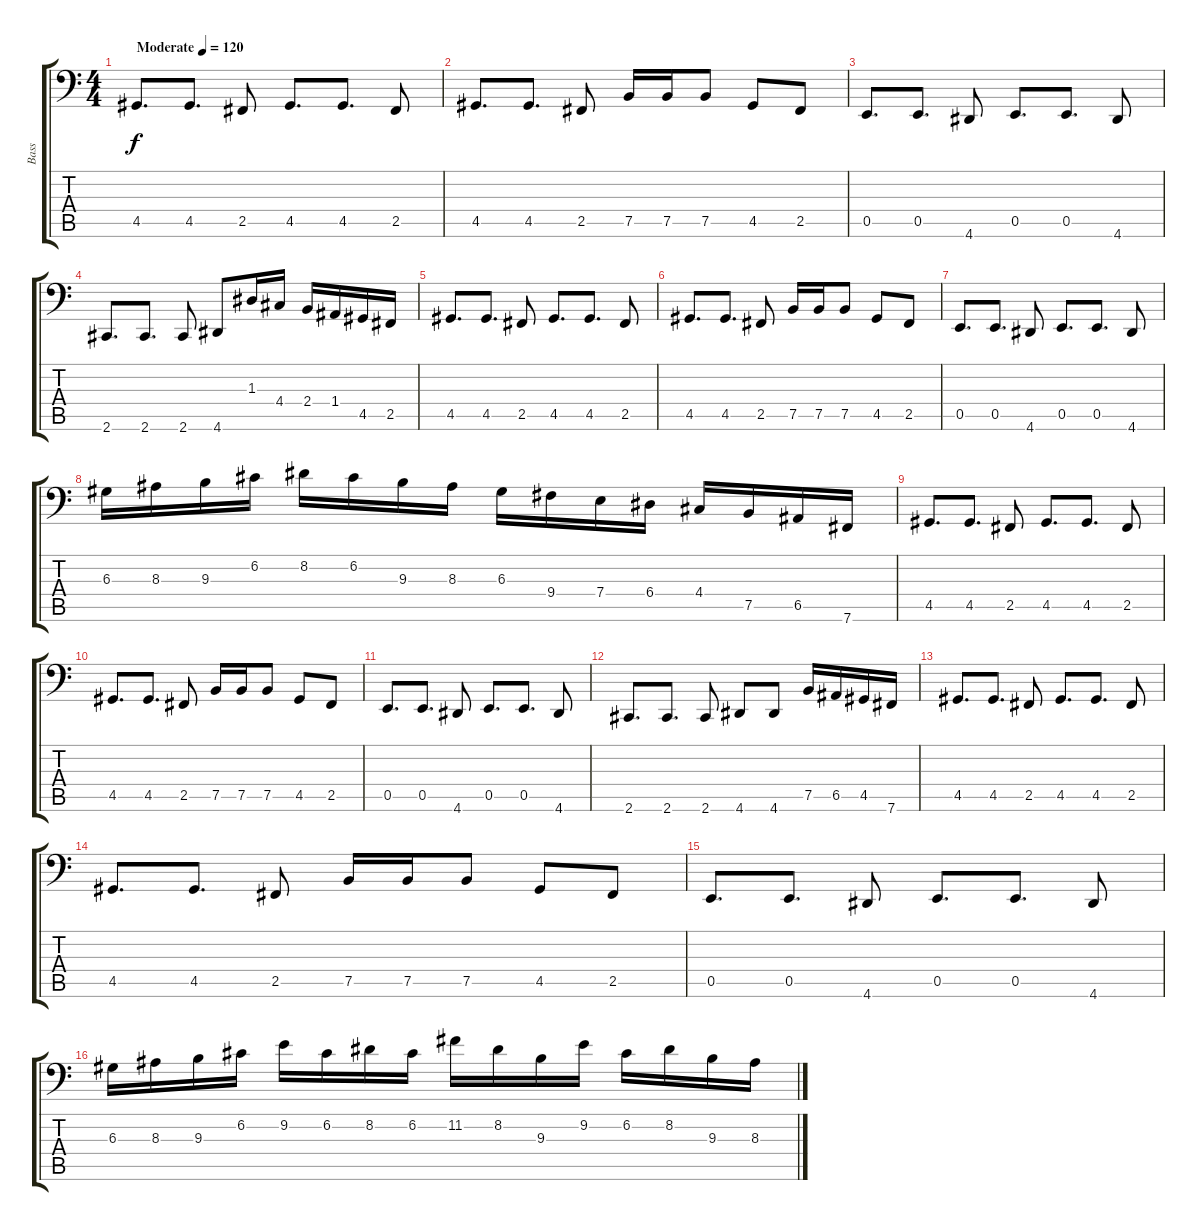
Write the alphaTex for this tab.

\track ("Bass" "Bass") {instrument electricbassfinger}
\staff {score tabs}
\tuning (C3 G2 D2 A1 E1 B0) {hide}
\ts (4 4)
\tempo (120 "Moderate")
\clef f4
\ks c
4.5.8{d dy f instrument electricbassfinger} 4.5.8{d} 2.5.8 4.5.8{d} 4.5.8{d} 2.5.8 |
4.5.8{d} 4.5.8{d} 2.5.8 7.5.16 7.5.16 7.5.8 4.5.8 2.5.8 |
0.5.8{d} 0.5.8{d} 4.6.8 0.5.8{d} 0.5.8{d} 4.6.8 |
2.6.8{d} 2.6.8{d} 2.6.8 4.6.8 1.3.16 4.4.16 2.4.16 1.4.16 4.5.16 2.5.16 |
4.5.8{d} 4.5.8{d} 2.5.8 4.5.8{d} 4.5.8{d} 2.5.8 |
4.5.8{d} 4.5.8{d} 2.5.8 7.5.16 7.5.16 7.5.8 4.5.8 2.5.8 |
0.5.8{d} 0.5.8{d} 4.6.8 0.5.8{d} 0.5.8{d} 4.6.8 |
6.3.16 8.3.16 9.3.16 6.2.16 8.2.16 6.2.16 9.3.16 8.3.16 6.3.16 9.4.16 7.4.16 6.4.16 4.4.16 7.5.16 6.5.16 7.6.16 |
4.5.8{d} 4.5.8{d} 2.5.8 4.5.8{d} 4.5.8{d} 2.5.8 |
4.5.8{d} 4.5.8{d} 2.5.8 7.5.16 7.5.16 7.5.8 4.5.8 2.5.8 |
0.5.8{d} 0.5.8{d} 4.6.8 0.5.8{d} 0.5.8{d} 4.6.8 |
2.6.8{d} 2.6.8{d} 2.6.8 4.6.8 4.6.8 7.5.16 6.5.16 4.5.16 7.6.16 |
4.5.8{d} 4.5.8{d} 2.5.8 4.5.8{d} 4.5.8{d} 2.5.8 |
4.5.8{d} 4.5.8{d} 2.5.8 7.5.16 7.5.16 7.5.8 4.5.8 2.5.8 |
0.5.8{d} 0.5.8{d} 4.6.8 0.5.8{d} 0.5.8{d} 4.6.8 |
6.3.16 8.3.16 9.3.16 6.2.16 9.2.16 6.2.16 8.2.16 6.2.16 11.2.16 8.2.16 9.3.16 9.2.16 6.2.16 8.2.16 9.3.16 8.3.16
